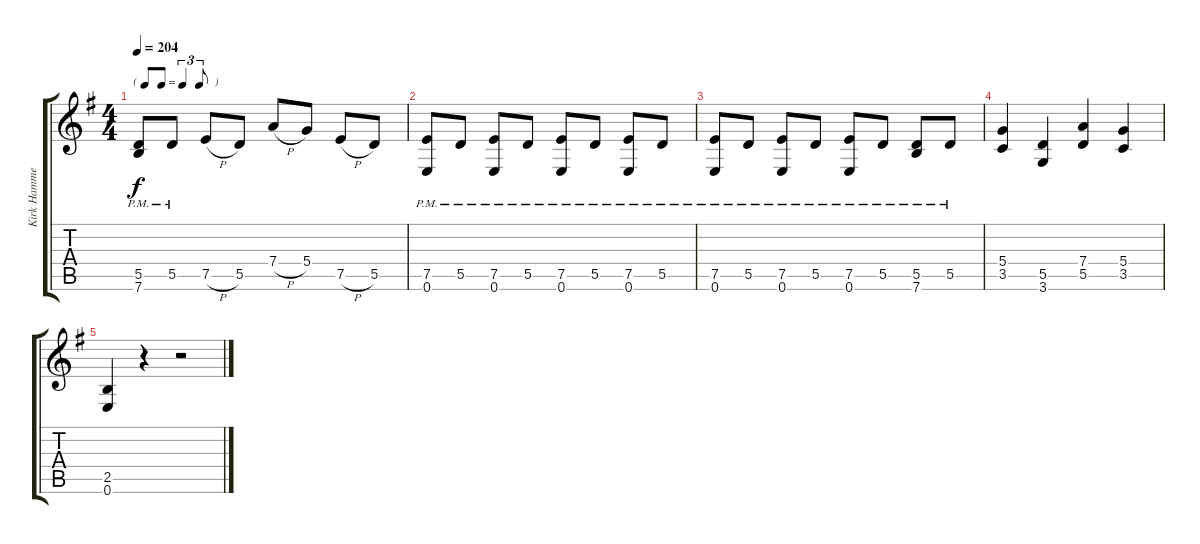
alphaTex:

\track ("Kirk Hammet" "Kirk Hamme") {instrument distortionguitar}
\staff {score tabs}
\tuning (E4 B3 G3 D3 A2 E2) {hide}
\ts (4 4)
\tf triplet8th
\tempo 204
\clef g2
\ks eminor
(5.5{pm} 7.6{pm}).8{dy f} 5.5{pm}.8 7.5{h}.8 5.5.8 7.4{h}.8 5.4.8 7.5{h}.8 5.5.8 |
(7.5{pm} 0.6{pm}).8 5.5{pm}.8 (7.5{pm} 0.6{pm}).8 5.5{pm}.8 (7.5{pm} 0.6{pm}).8 5.5{pm}.8 (7.5{pm} 0.6{pm}).8 5.5{pm}.8 |
(7.5{pm} 0.6{pm}).8 5.5{pm}.8 (7.5{pm} 0.6{pm}).8 5.5{pm}.8 (7.5{pm} 0.6{pm}).8 5.5{pm}.8 (5.5{pm} 7.6{pm}).8 5.5{pm}.8 |
(5.4 3.5).4 (5.5 3.6).4 (7.4 5.5).4 (5.4 3.5).4 |
(2.5 0.6).4 r.4 r.2
